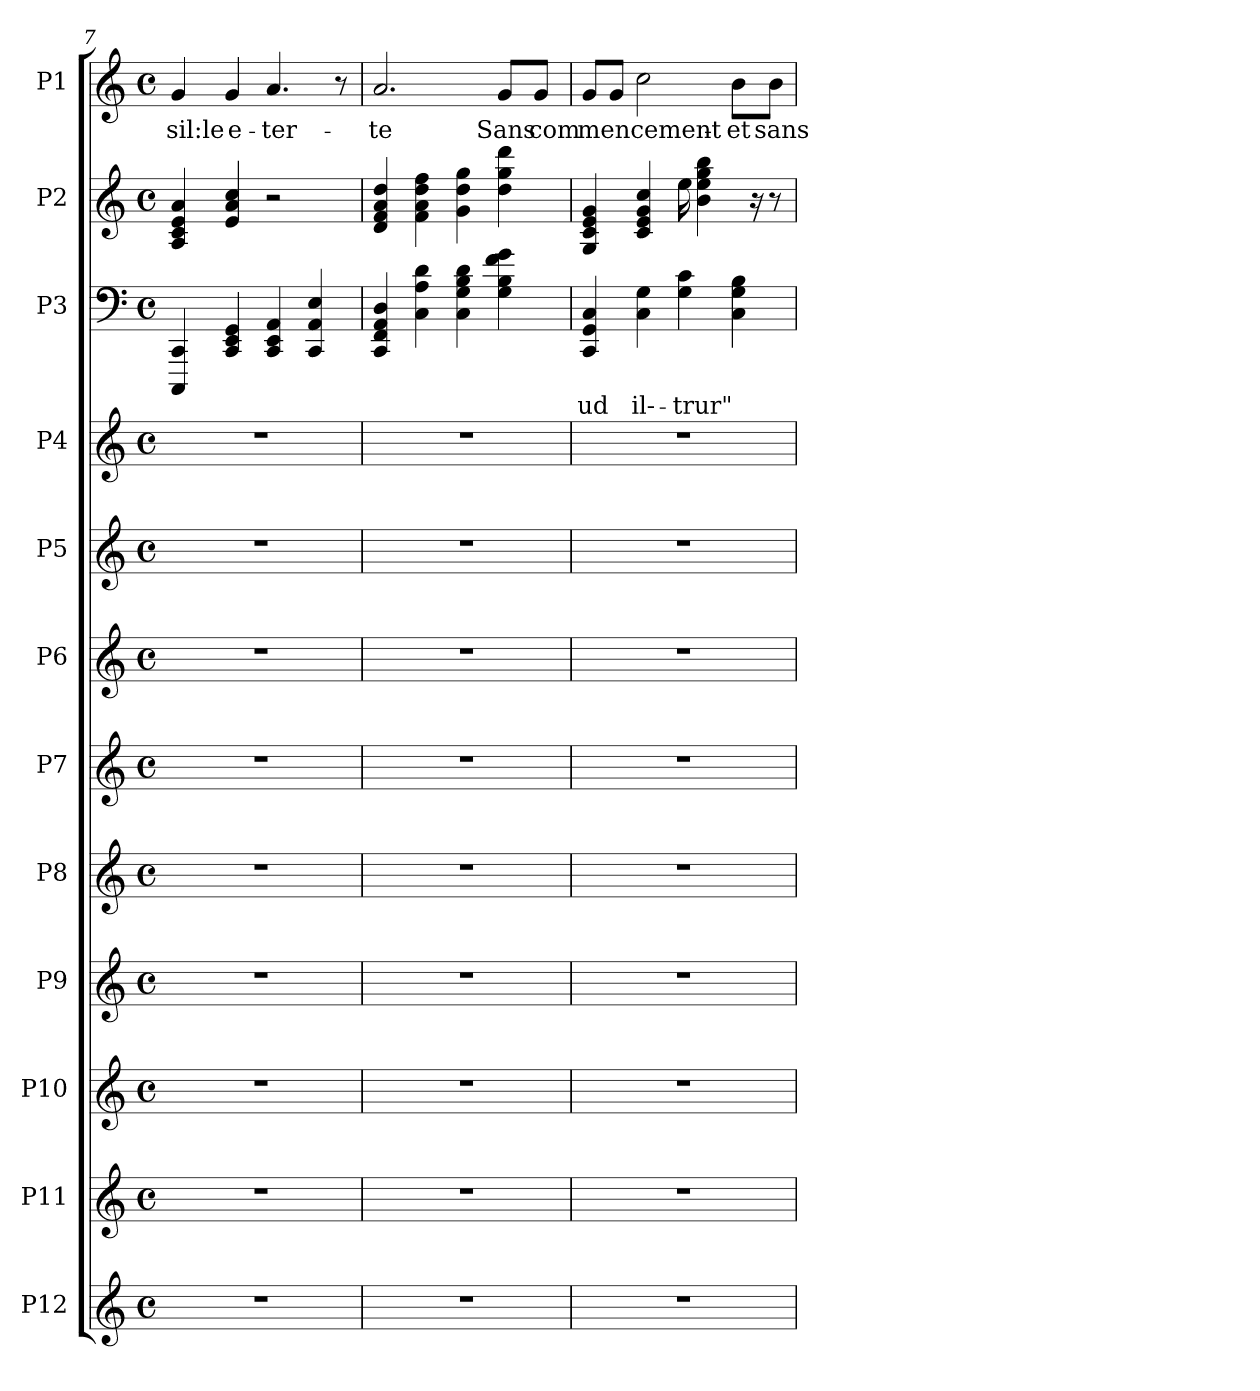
**kern	**kern	**kern	**kern	**kern	**kern	**kern	**kern	**kern	**kern	**text	**kern	**kern	**text
*part12	*part11	*part10	*part9	*part8	*part7	*part6	*part5	*part4	*part3	*part3	*part2	*part1	*part1
*staff12	*staff11	*staff10	*staff9	*staff8	*staff7	*staff6	*staff5	*staff4	*staff3	*staff3	*staff2	*staff1	*staff1
*I"P12	*I"P11	*I"P10	*I"P9	*I"P8	*I"P7	*I"P6	*I"P5	*I"P4	*I"P3	*	*I"P2	*I"P1	*
*clefG2	*clefG2	*clefG2	*clefG2	*clefG2	*clefG2	*clefG2	*clefG2	*clefG2	*clefF4	*	*clefG2	*clefG2	*
*k[]	*k[]	*k[]	*k[]	*k[]	*k[]	*k[]	*k[]	*k[]	*k[]	*	*k[]	*k[]	*
*C:	*C:	*C:	*C:	*C:	*C:	*C:	*C:	*C:	*C:	*	*C:	*C:	*
*M4/4	*M4/4	*M4/4	*M4/4	*M4/4	*M4/4	*M4/4	*M4/4	*M4/4	*M4/4	*	*M4/4	*M4/4	*
*met(c)	*met(c)	*met(c)	*met(c)	*met(c)	*met(c)	*met(c)	*met(c)	*met(c)	*met(c)	*	*met(c)	*met(c)	*
=7	=7	=7	=7	=7	=7	=7	=7	=7	=7	=7	=7	=7	=7
!	!	!	!	!	!	!	!	!	!	!	!	!	!LO:LY:b:color=#000000
1r	1r	1r	1r	1r	1r	1r	1r	1r	4CCCi/ 4CCi	.	4Ai/ 4ci 4ei 4ai	4gi/	sil:le
!	!	!	!	!	!	!	!	!	!	!	!	!	!LO:LY:b:color=#000000
.	.	.	.	.	.	.	.	.	4CCi/ 4EEi 4GGi	.	4ei/ 4ai 4cci	4gi/	e-
!	!	!	!	!	!	!	!	!	!	!	!	!	!LO:LY:b:color=#000000
.	.	.	.	.	.	.	.	.	4CCi/ 4EEi 4AAi	.	2r	4.ai/	ter-
.	.	.	.	.	.	.	.	.	4CCi/ 4AAi 4Ei	.	.	.	.
.	.	.	.	.	.	.	.	.	.	.	.	8r	.
=8	=8	=8	=8	=8	=8	=8	=8	=8	=8	=8	=8	=8	=8
!	!	!	!	!	!	!	!	!	!	!	!	!	!LO:LY:b:color=#000000
1r	1r	1r	1r	1r	1r	1r	1r	1r	4CCi/ 4FFi 4AAi 4Di	.	4di/ 4fi 4ai 4ddi	2.ai/	te
.	.	.	.	.	.	.	.	.	4Ci\ 4Ai 4di	.	4fi\ 4ai 4ddi 4ffi	.	.
.	.	.	.	.	.	.	.	.	4Ci\ 4Gi 4Bi 4di	.	4gi\ 4ddi 4ggi	.	.
!	!	!	!	!	!	!	!	!	!	!	!	!	!LO:LY:b:color=#000000
.	.	.	.	.	.	.	.	.	4Gi\ 4Bi 4fi 4gi	.	4ddi\ 4ggi 4dddi	8gi/L	Sans
!	!	!	!	!	!	!	!	!	!	!	!	!	!LO:LY:b:color=#000000
.	.	.	.	.	.	.	.	.	.	.	.	8gi/J	com
!!LO:LB:g=z
=9	=9	=9	=9	=9	=9	=9	=9	=9	=9	=9	=9	=9	=9
!	!	!	!	!	!	!	!	!	!	!LO:LY:b:color=#000000	!	!	!
!	!	!	!	!	!	!	!	!	!	!	!	!	!LO:LY:b:color=#000000
1r	1r	1r	1r	1r	1r	1r	1r	1r	4CCi/ 4GGi 4Ci	ud	4Gi/ 4ci 4ei 4gi	8gi/L	mencement-
.	.	.	.	.	.	.	.	.	.	.	.	8gi/J	.
!	!	!	!	!	!	!	!	!	!	!LO:LY:b:color=#000000	!	!	!
.	.	.	.	.	.	.	.	.	4Ci\ 4Gi	il---	4ci/ 4ei 4gi 4cci	2cci\	.
!	!	!	!	!	!	!	!	!	!	!LO:LY:b:color=#000000	!	!	!
.	.	.	.	.	.	.	.	.	4Gi\ 4ci	trur"	16eei\	.	.
.	.	.	.	.	.	.	.	.	.	.	4bi\ 4eei 4ggi 4bbi	.	.
!	!	!	!	!	!	!	!	!	!	!	!	!	!LO:LY:b:color=#000000
.	.	.	.	.	.	.	.	.	4Ci\ 4Gi 4Bi	.	.	8bi\L	et
.	.	.	.	.	.	.	.	.	.	.	16r	.	.
!	!	!	!	!	!	!	!	!	!	!	!	!	!LO:LY:b:color=#000000
.	.	.	.	.	.	.	.	.	.	.	8r	8bi\J	sans
=	=	=	=	=	=	=	=	=	=	=	=	=	=
*-	*-	*-	*-	*-	*-	*-	*-	*-	*-	*-	*-	*-	*-
